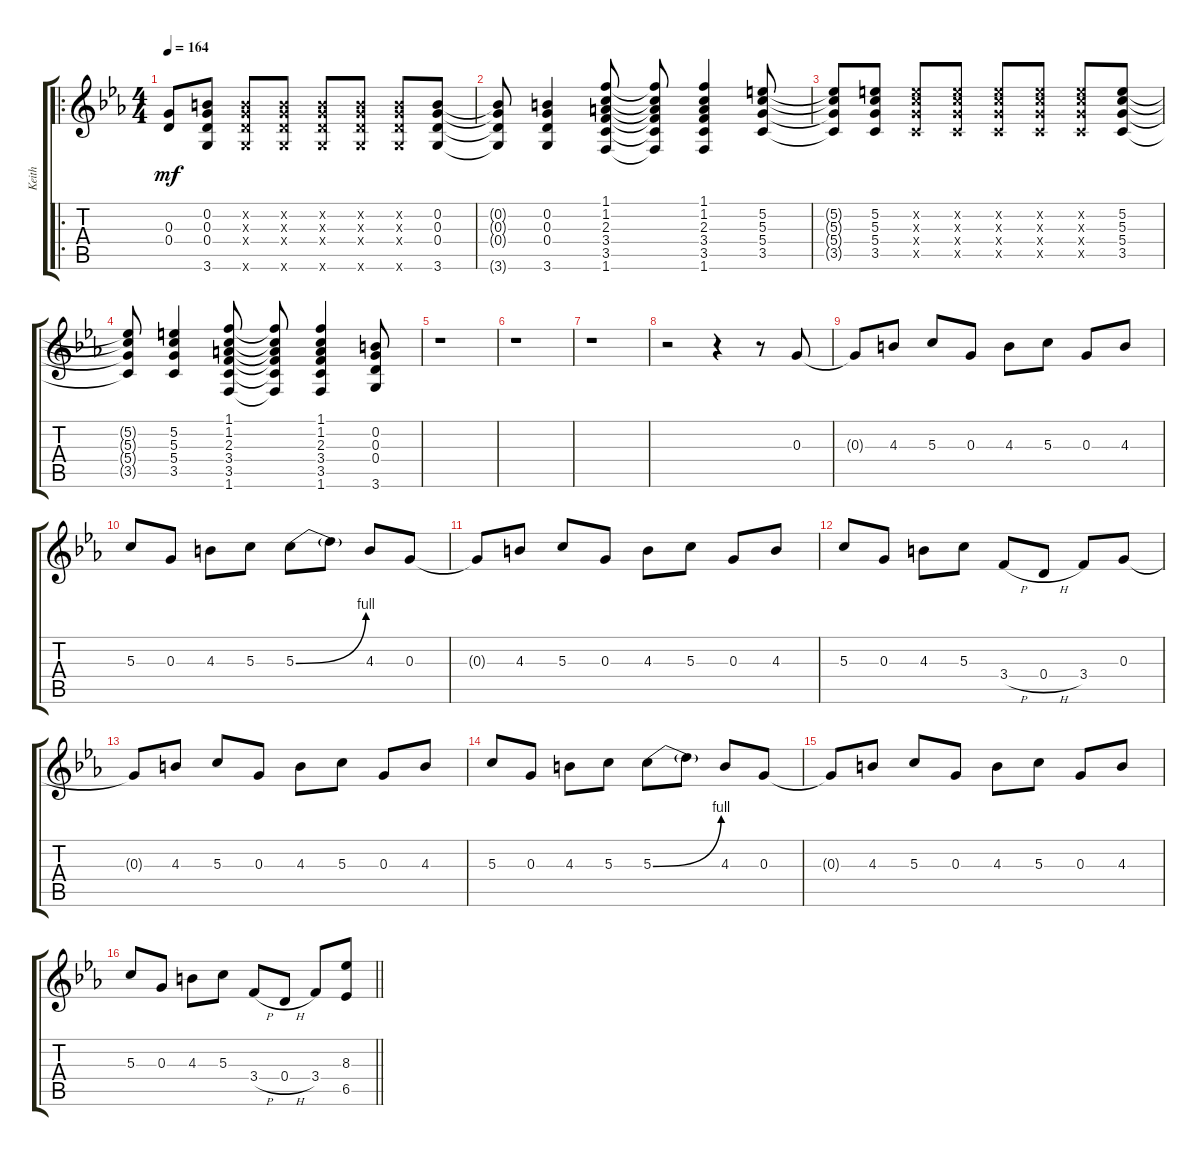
\track ("Keith" "Keith") {instrument distortionguitar}
\staff {score tabs}
\tuning (E4 B3 G3 D3 A2 E2) {hide}
\ro
\ts (4 4)
\tempo 164
\clef g2
\ks eb
(0.3{t} 0.4{t}).8{dy mf} (0.2 0.3 0.4 3.6).8 (0.2{x} 0.3{x} 0.4{x} 3.6{x}).8 (0.2{x} 0.3{x} 0.4{x} 3.6{x}).8 (0.2{x} 0.3{x} 0.4{x} 3.6{x}).8 (0.2{x} 0.3{x} 0.4{x} 3.6{x}).8 (0.2{x} 0.3{x} 0.4{x} 3.6{x}).8 (0.2 0.3 0.4 3.6).8 |
(0.2{t} 0.3{t} 0.4{t} 3.6{t}).8 (0.2 0.3 0.4 3.6).4 (1.1 1.2 2.3 3.4 3.5 1.6).8 (1.1{t} 1.2{t} 2.3{t} 3.4{t} 3.5{t} 1.6{t}).8 (1.1 1.2 2.3 3.4 3.5 1.6).4 (5.2 5.3 5.4 3.5).8 |
(5.2{t} 5.3{t} 5.4{t} 3.5{t}).8 (5.2 5.3 5.4 3.5).8 (5.2{x} 5.3{x} 5.4{x} 3.5{x}).8 (5.2{x} 5.3{x} 5.4{x} 3.5{x}).8 (5.2{x} 5.3{x} 5.4{x} 3.5{x}).8 (5.2{x} 5.3{x} 5.4{x} 3.5{x}).8 (5.2{x} 5.3{x} 5.4{x} 3.5{x}).8 (5.2 5.3 5.4 3.5).8 |
(5.2{t} 5.3{t} 5.4{t} 3.5{t}).8 (5.2 5.3 5.4 3.5).4 (1.1 1.2 2.3 3.4 3.5 1.6).8 (1.1{t} 1.2{t} 2.3{t} 3.4{t} 3.5{t} 1.6{t}).8 (1.1 1.2 2.3 3.4 3.5 1.6).4 (0.2 0.3 0.4 3.6).8 |
r.1 |
r.1 |
r.1 |
r.2 r.4 r.8 0.3.8 |
0.3{t}.8 4.3.8 5.3.8 0.3.8 4.3.8 5.3.8 0.3.8 4.3.8 |
5.3.8 0.3.8 4.3.8 5.3.8 5.3{be (bend 0 0 60 4)}.8 5.3{t}.8 4.3.8 0.3.8 |
0.3{t}.8 4.3.8 5.3.8 0.3.8 4.3.8 5.3.8 0.3.8 4.3.8 |
5.3.8 0.3.8 4.3.8 5.3.8 3.4{h}.8 0.4{h}.8 3.4.8 0.3.8 |
0.3{t}.8 4.3.8 5.3.8 0.3.8 4.3.8 5.3.8 0.3.8 4.3.8 |
5.3.8 0.3.8 4.3.8 5.3.8 5.3{be (bend 0 0 60 4)}.8 5.3{t}.8 4.3.8 0.3.8 |
0.3{t}.8 4.3.8 5.3.8 0.3.8 4.3.8 5.3.8 0.3.8 4.3.8 |
\barLineRight lightlight
5.3.8 0.3.8 4.3.8 5.3.8 3.4{h}.8 0.4{h}.8 3.4.8 (8.3 6.5).8
